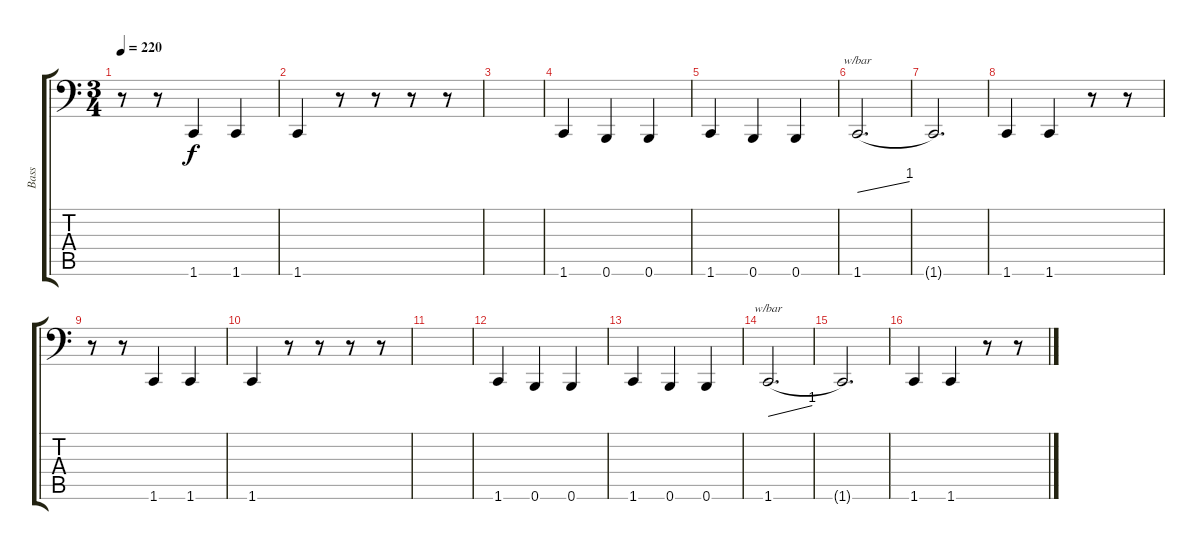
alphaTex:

\track ("Bass" "Bass") {instrument electricbassfinger}
\staff {score tabs}
\tuning (Db3 Ab2 E2 B1 Gb1 B0) {hide}
\ts (3 4)
\tempo 220
\clef f4
\ks c
r.8{dy f} r.8 1.6.4 1.6.4 |
1.6.4 r.8 r.8 r.8 r.8 |
|
1.6.4 0.6.4 0.6.4 |
1.6.4 0.6.4 0.6.4 |
1.6.2{d tbe (dive default 0 0 60 4)} |
1.6{t}.2{d} |
1.6.4 1.6.4 r.8 r.8 |
r.8 r.8 1.6.4 1.6.4 |
1.6.4 r.8 r.8 r.8 r.8 |
|
1.6.4 0.6.4 0.6.4 |
1.6.4 0.6.4 0.6.4 |
1.6.2{d tbe (dive default 0 0 60 4)} |
1.6{t}.2{d} |
1.6.4 1.6.4 r.8 r.8
